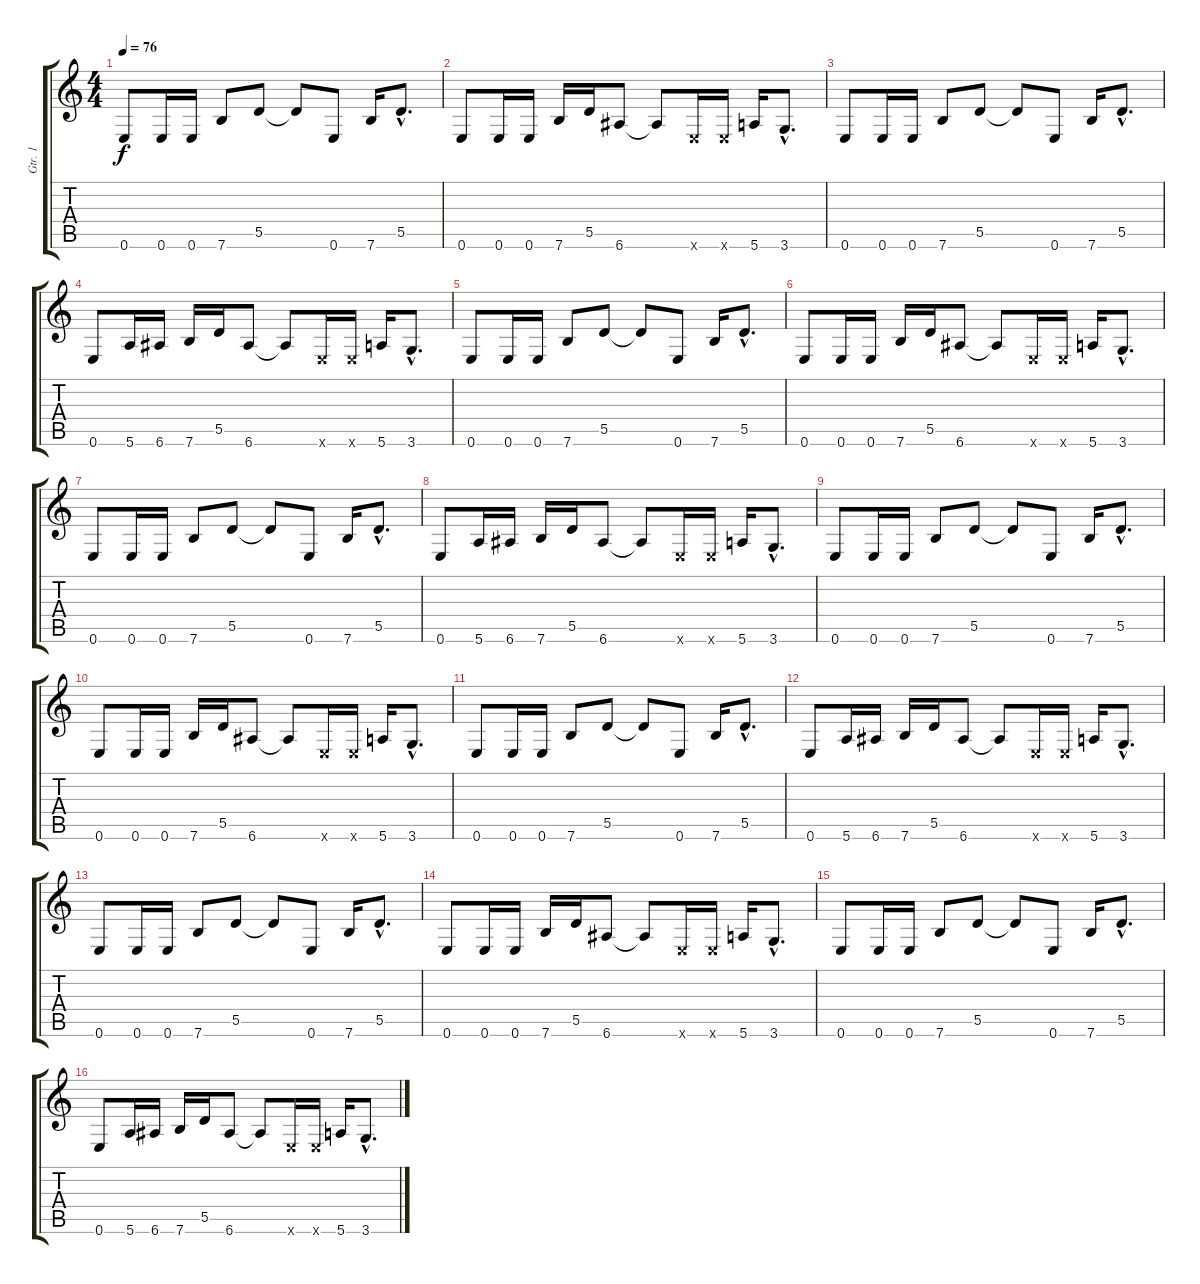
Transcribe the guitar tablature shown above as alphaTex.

\track ("Gtr. 1" "Gtr. 1") {instrument distortionguitar}
\staff {score tabs}
\tuning (E4 B3 G3 D3 A2 E2) {hide}
\ts (4 4)
\tempo 76
\clef g2
\ks c
0.6.8{dy f instrument distortionguitar} 0.6.16 0.6.16 7.6.8 5.5.8 5.5{t}.8 0.6.8 7.6.16 5.5{hac}.8{d} |
0.6.8 0.6.16 0.6.16 7.6.16 5.5.16 6.6.8 6.6{t}.8 0.6{x}.16 0.6{x}.16 5.6.16 3.6{hac}.8{d} |
0.6.8 0.6.16 0.6.16 7.6.8 5.5.8 5.5{t}.8 0.6.8 7.6.16 5.5{hac}.8{d} |
0.6.8 5.6.16 6.6.16 7.6.16 5.5.16 6.6.8 6.6{t}.8 0.6{x}.16 0.6{x}.16 5.6.16 3.6{hac}.8{d} |
0.6.8 0.6.16 0.6.16 7.6.8 5.5.8 5.5{t}.8 0.6.8 7.6.16 5.5{hac}.8{d} |
0.6.8 0.6.16 0.6.16 7.6.16 5.5.16 6.6.8 6.6{t}.8 0.6{x}.16 0.6{x}.16 5.6.16 3.6{hac}.8{d} |
0.6.8 0.6.16 0.6.16 7.6.8 5.5.8 5.5{t}.8 0.6.8 7.6.16 5.5{hac}.8{d} |
0.6.8 5.6.16 6.6.16 7.6.16 5.5.16 6.6.8 6.6{t}.8 0.6{x}.16 0.6{x}.16 5.6.16 3.6{hac}.8{d} |
0.6.8 0.6.16 0.6.16 7.6.8 5.5.8 5.5{t}.8 0.6.8 7.6.16 5.5{hac}.8{d} |
0.6.8 0.6.16 0.6.16 7.6.16 5.5.16 6.6.8 6.6{t}.8 0.6{x}.16 0.6{x}.16 5.6.16 3.6{hac}.8{d} |
0.6.8 0.6.16 0.6.16 7.6.8 5.5.8 5.5{t}.8 0.6.8 7.6.16 5.5{hac}.8{d} |
0.6.8 5.6.16 6.6.16 7.6.16 5.5.16 6.6.8 6.6{t}.8 0.6{x}.16 0.6{x}.16 5.6.16 3.6{hac}.8{d} |
0.6.8 0.6.16 0.6.16 7.6.8 5.5.8 5.5{t}.8 0.6.8 7.6.16 5.5{hac}.8{d} |
0.6.8 0.6.16 0.6.16 7.6.16 5.5.16 6.6.8 6.6{t}.8 0.6{x}.16 0.6{x}.16 5.6.16 3.6{hac}.8{d} |
0.6.8 0.6.16 0.6.16 7.6.8 5.5.8 5.5{t}.8 0.6.8 7.6.16 5.5{hac}.8{d} |
0.6.8 5.6.16 6.6.16 7.6.16 5.5.16 6.6.8 6.6{t}.8 0.6{x}.16 0.6{x}.16 5.6.16 3.6{hac}.8{d}
